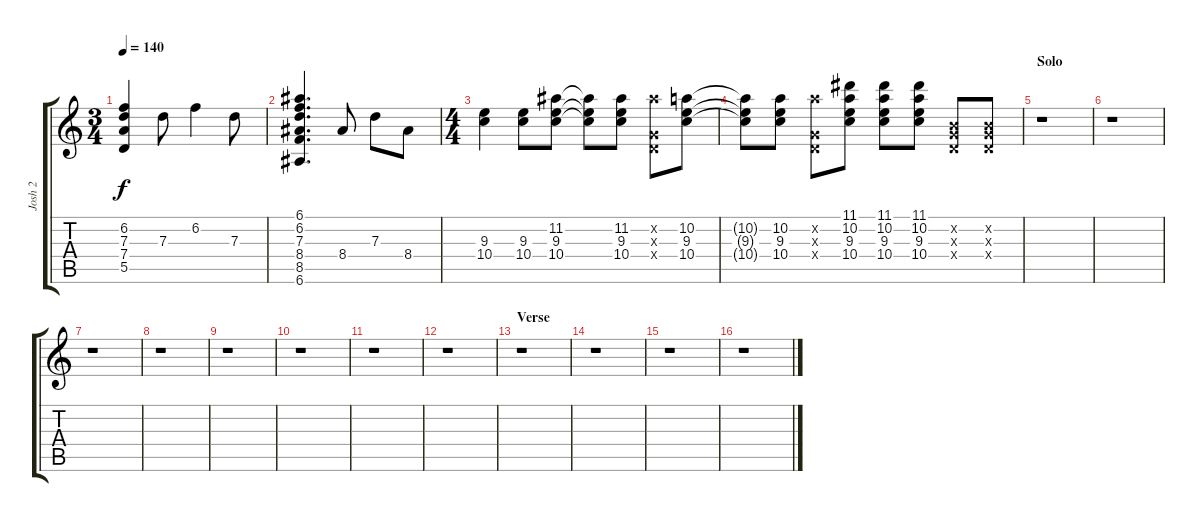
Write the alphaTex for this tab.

\track ("Josh 2" "Josh 2") {instrument electricguitarclean}
\staff {score tabs}
\tuning (E4 B3 G3 D3 A2 E2) {hide}
\ts (3 4)
\tempo 140
\clef g2
\ks c
(6.2 7.3 7.4 5.5).4{dy f} 7.3.8 6.2.4 7.3.8 |
(6.1 6.2 7.3 8.4 8.5 6.6).4{d} 8.4.8 7.3.8 8.4.8 |
\ts (4 4)
(9.3 10.4).4 (9.3 10.4).8 (11.2 9.3 10.4).8 (11.2{t} 9.3{t} 10.4{t}).8 (11.2 9.3 10.4).8 (11.2{x} 0.3{x} 0.4{x}).8 (10.2 9.3 10.4).8 |
(10.2{t} 9.3{t} 10.4{t}).8 (10.2 9.3 10.4).8 (10.2{x} 0.3{x} 0.4{x}).8 (11.1 10.2 9.3 10.4).8 (11.1 10.2 9.3 10.4).8 (11.1 10.2 9.3 10.4).8 (0.2{x} 0.3{x} 0.4{x}).8 (0.2{x} 0.3{x} 0.4{x}).8 |
\section ("" "Solo")
r.1 |
r.1 |
r.1 |
r.1 |
r.1 |
r.1 |
r.1 |
r.1 |
\section ("" "Verse")
r.1 |
r.1 |
r.1 |
r.1
